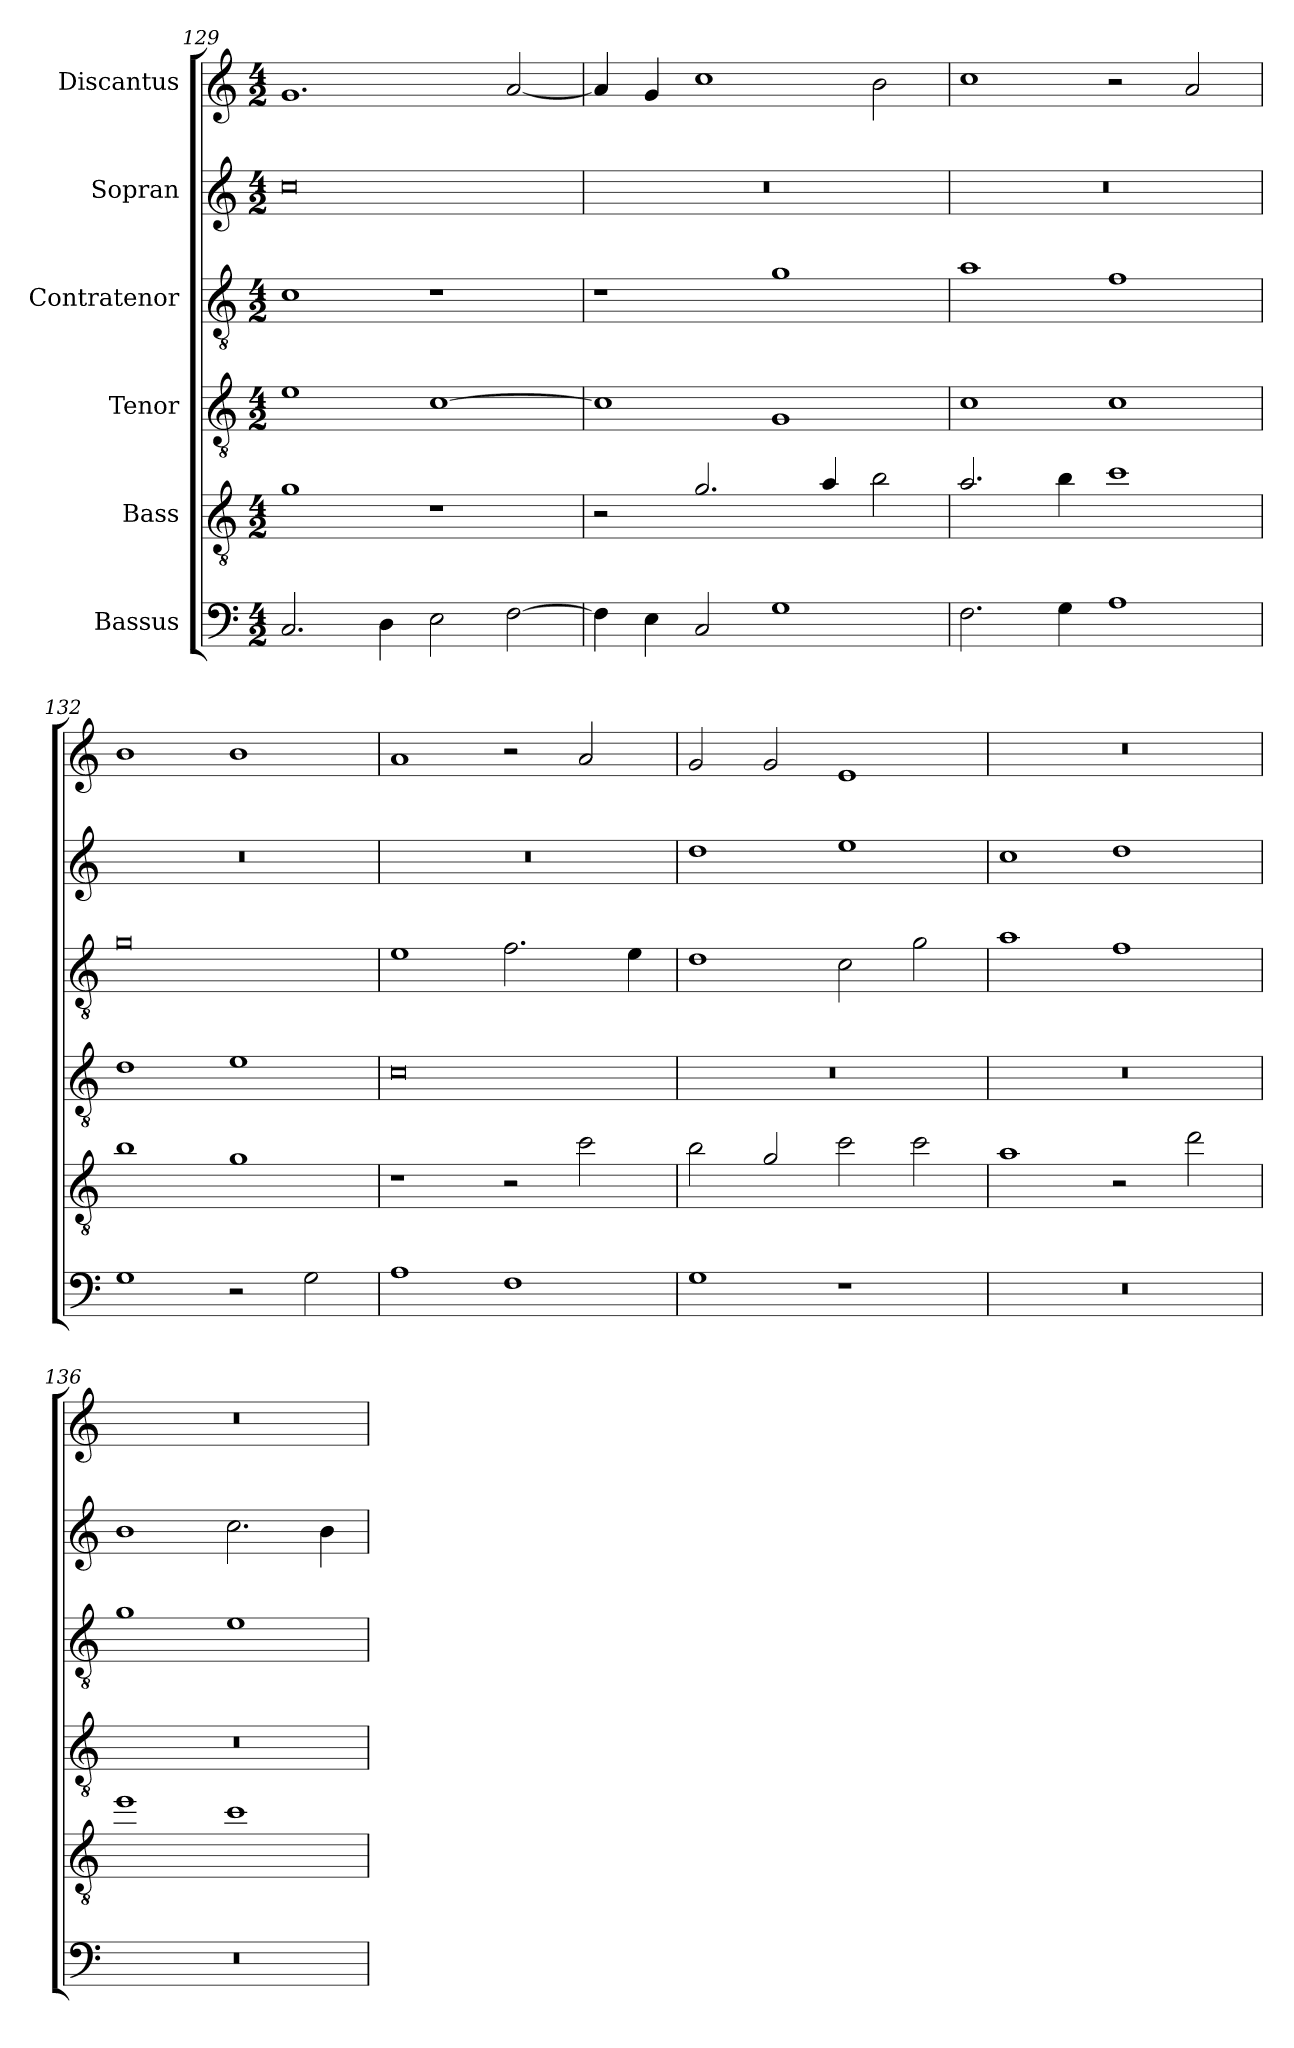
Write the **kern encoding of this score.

**kern	**kern	**kern	**kern	**kern	**kern
*part6	*part5	*part4	*part3	*part2	*part1
*staff6	*staff5	*staff4	*staff3	*staff2	*staff1
*I"Bassus	*I"Bass	*I"Tenor	*I"Contratenor	*I"Sopran	*I"Discantus
*clefF4	*clefGv2	*clefGv2	*clefGv2	*clefG2	*clefG2
*k[]	*k[]	*k[]	*k[]	*k[]	*k[]
*M4/2	*M4/2	*M4/2	*M4/2	*M4/2	*M4/2
=129	=129	=129	=129	=129	=129
2.C/	1g/	1e\	1c\	0cc\	1.g/
4D\	.	.	.	.	.
2E\	1r	[1c\	1r	.	.
[2F\	.	.	.	.	[2a/
=130	=130	=130	=130	=130	=130
4F\]	2r	1c\]	1r	0r	4a/]
4E\	.	.	.	.	4g/
2C/	2.g/	.	.	.	1cc\
1G\	.	1G/	1g\	.	.
.	4a/	.	.	.	.
.	2b\	.	.	.	2b\
=131	=131	=131	=131	=131	=131
2.F\	2.a/	1c\	1a\	0r	1cc\
4G\	4b\	.	.	.	.
1A\	1cc\	1c\	1f\	.	2r
.	.	.	.	.	2a/
=132	=132	=132	=132	=132	=132
1G\	1b\	1d\	0g\	0r	1b\
2r	1g/	1e\	.	.	1b\
2G\	.	.	.	.	.
=133	=133	=133	=133	=133	=133
1A\	1r	0c\	1e\	0r	1a/
1F\	2r	.	2.f\	.	2r
.	2cc\	.	.	.	2a/
.	.	.	4e\	.	.
=134	=134	=134	=134	=134	=134
1G\	2b\	0r	1d\	1dd\	2g/
.	2g/	.	.	.	2g/
1r	2cc\	.	2c\	1ee\	1e/
.	2cc\	.	2g\	.	.
=135	=135	=135	=135	=135	=135
0r	1a/	0r	1a\	1cc\	0r
.	2r	.	1f\	1dd\	.
.	2dd\	.	.	.	.
=136	=136	=136	=136	=136	=136
0r	1ee\	0r	1g\	1b\	0r
.	1cc\	.	1e\	2.cc\	.
.	.	.	.	4b\	.
=	=	=	=	=	=
*-	*-	*-	*-	*-	*-
